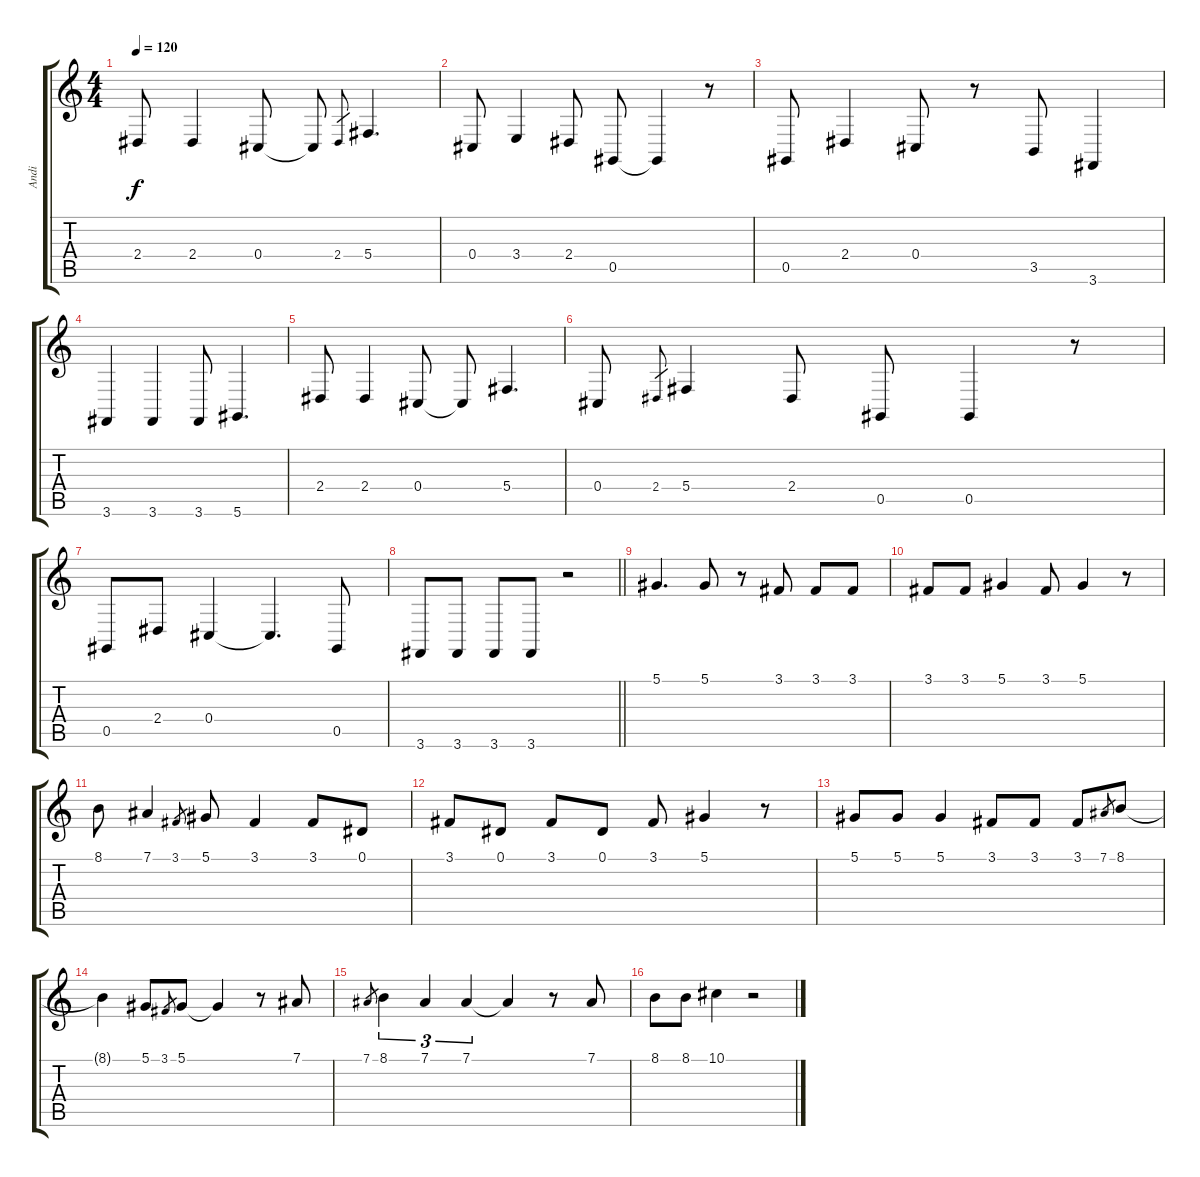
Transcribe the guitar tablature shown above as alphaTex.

\track ("Andi" "Andi") {instrument lead1square}
\staff {score tabs}
\tuning (Eb4 Bb3 Gb3 Db3 Ab2 Eb2) {hide}
\ts (4 4)
\tempo 120
\clef g2
\ks aminor
2.4.8{dy f} 2.4.4 0.4.8 0.4{t}.8 2.4.8{gr} 5.4.4{d} |
0.4.8 3.4.4 2.4.8 0.5.8 0.5{t}.4 r.8 |
0.5.8 2.4.4 0.4.8 r.8 3.5.8 3.6.4 |
3.6.4 3.6.4 3.6.8 5.6.4{d} |
2.4.8 2.4.4 0.4.8 0.4{t}.8 5.4.4{d} |
0.4.8 2.4.8{gr} 5.4.4 2.4.8 0.5.8 0.5.4 r.8 |
0.5.8 2.4.8 0.4.4 0.4{t}.4{d} 0.5.8 |
\barLineRight lightlight
3.6.8 3.6.8 3.6.8 3.6.8 r.2 |
5.1.4{d} 5.1.8 r.8 3.1.8 3.1.8 3.1.8 |
3.1.8 3.1.8 5.1.4 3.1.8 5.1.4 r.8 |
8.1.8 7.1.4 3.1.8{gr} 5.1.8 3.1.4 3.1.8 0.1.8 |
3.1.8 0.1.8 3.1.8 0.1.8 3.1.8 5.1.4 r.8 |
5.1.8 5.1.8 5.1.4 3.1.8 3.1.8 3.1.8 7.1.8{gr} 8.1.8 |
8.1{t}.4 5.1.8 3.1.8{gr} 5.1.8 5.1{t}.4 r.8 7.1.8 |
7.1.8{gr} 8.1.4{tu (3 2)} 7.1.4{tu (3 2)} 7.1.4{tu (3 2)} 7.1{t}.4 r.8 7.1.8 |
8.1.8 8.1.8 10.1.4 r.2
